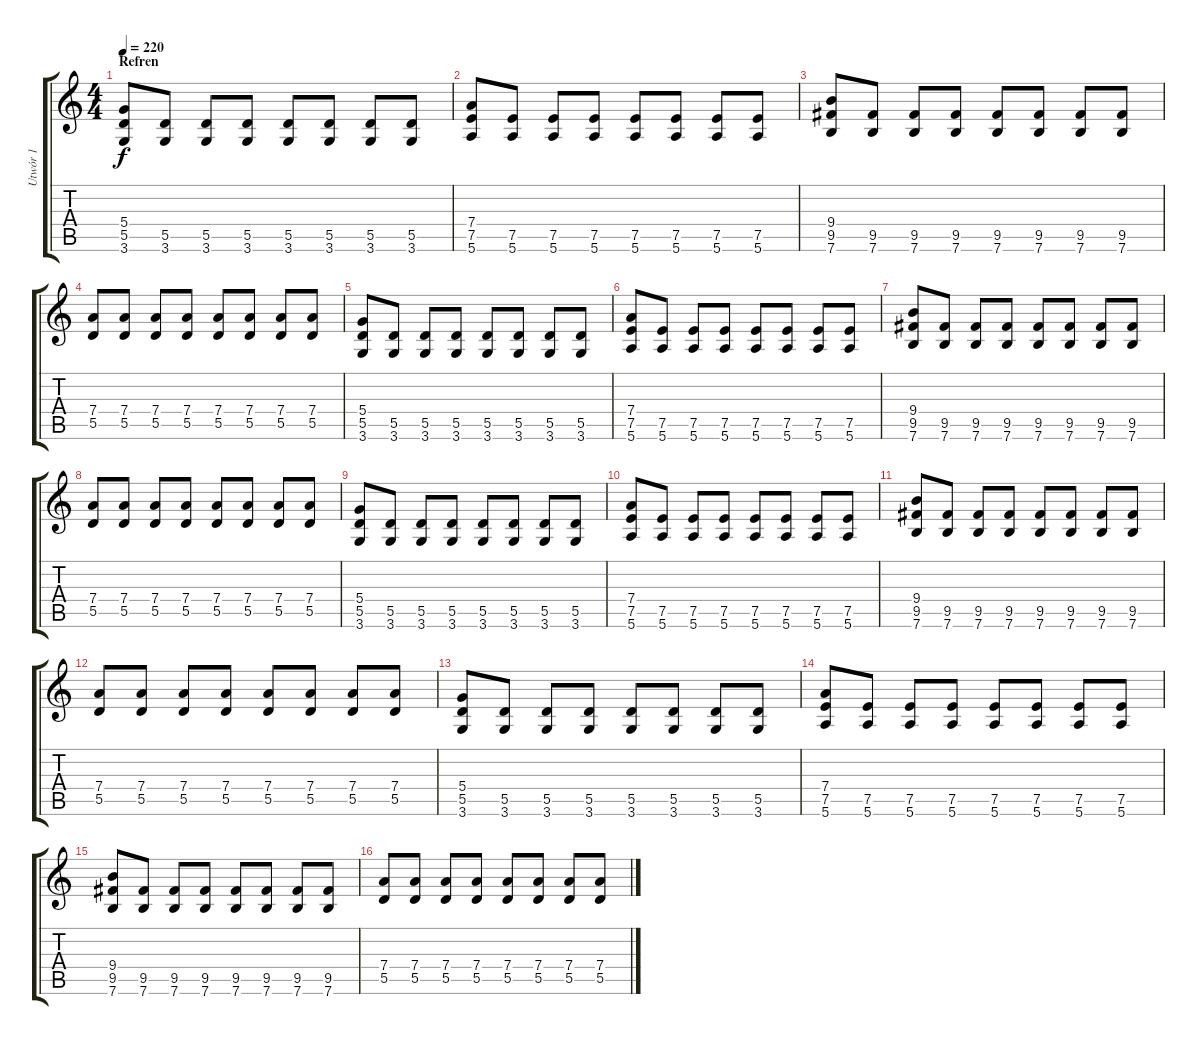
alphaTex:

\track ("Utwór 1" "Utwór 1") {instrument distortionguitar}
\staff {score tabs}
\tuning (E4 B3 G3 D3 A2 E2) {hide}
\ts (4 4)
\section ("" "Refren")
\tempo 220
\clef g2
\ks c
(5.4 5.5 3.6).8{dy f} (5.5 3.6).8 (5.5 3.6).8 (5.5 3.6).8 (5.5 3.6).8 (5.5 3.6).8 (5.5 3.6).8 (5.5 3.6).8 |
(7.4 7.5 5.6).8 (7.5 5.6).8 (7.5 5.6).8 (7.5 5.6).8 (7.5 5.6).8 (7.5 5.6).8 (7.5 5.6).8 (7.5 5.6).8 |
(9.4 9.5 7.6).8 (9.5 7.6).8 (9.5 7.6).8 (9.5 7.6).8 (9.5 7.6).8 (9.5 7.6).8 (9.5 7.6).8 (9.5 7.6).8 |
(7.4 5.5).8 (7.4 5.5).8 (7.4 5.5).8 (7.4 5.5).8 (7.4 5.5).8 (7.4 5.5).8 (7.4 5.5).8 (7.4 5.5).8 |
(5.4 5.5 3.6).8 (5.5 3.6).8 (5.5 3.6).8 (5.5 3.6).8 (5.5 3.6).8 (5.5 3.6).8 (5.5 3.6).8 (5.5 3.6).8 |
(7.4 7.5 5.6).8 (7.5 5.6).8 (7.5 5.6).8 (7.5 5.6).8 (7.5 5.6).8 (7.5 5.6).8 (7.5 5.6).8 (7.5 5.6).8 |
(9.4 9.5 7.6).8 (9.5 7.6).8 (9.5 7.6).8 (9.5 7.6).8 (9.5 7.6).8 (9.5 7.6).8 (9.5 7.6).8 (9.5 7.6).8 |
(7.4 5.5).8 (7.4 5.5).8 (7.4 5.5).8 (7.4 5.5).8 (7.4 5.5).8 (7.4 5.5).8 (7.4 5.5).8 (7.4 5.5).8 |
(5.4 5.5 3.6).8 (5.5 3.6).8 (5.5 3.6).8 (5.5 3.6).8 (5.5 3.6).8 (5.5 3.6).8 (5.5 3.6).8 (5.5 3.6).8 |
(7.4 7.5 5.6).8 (7.5 5.6).8 (7.5 5.6).8 (7.5 5.6).8 (7.5 5.6).8 (7.5 5.6).8 (7.5 5.6).8 (7.5 5.6).8 |
(9.4 9.5 7.6).8 (9.5 7.6).8 (9.5 7.6).8 (9.5 7.6).8 (9.5 7.6).8 (9.5 7.6).8 (9.5 7.6).8 (9.5 7.6).8 |
(7.4 5.5).8 (7.4 5.5).8 (7.4 5.5).8 (7.4 5.5).8 (7.4 5.5).8 (7.4 5.5).8 (7.4 5.5).8 (7.4 5.5).8 |
(5.4 5.5 3.6).8 (5.5 3.6).8 (5.5 3.6).8 (5.5 3.6).8 (5.5 3.6).8 (5.5 3.6).8 (5.5 3.6).8 (5.5 3.6).8 |
(7.4 7.5 5.6).8 (7.5 5.6).8 (7.5 5.6).8 (7.5 5.6).8 (7.5 5.6).8 (7.5 5.6).8 (7.5 5.6).8 (7.5 5.6).8 |
(9.4 9.5 7.6).8 (9.5 7.6).8 (9.5 7.6).8 (9.5 7.6).8 (9.5 7.6).8 (9.5 7.6).8 (9.5 7.6).8 (9.5 7.6).8 |
(7.4 5.5).8 (7.4 5.5).8 (7.4 5.5).8 (7.4 5.5).8 (7.4 5.5).8 (7.4 5.5).8 (7.4 5.5).8 (7.4 5.5).8
